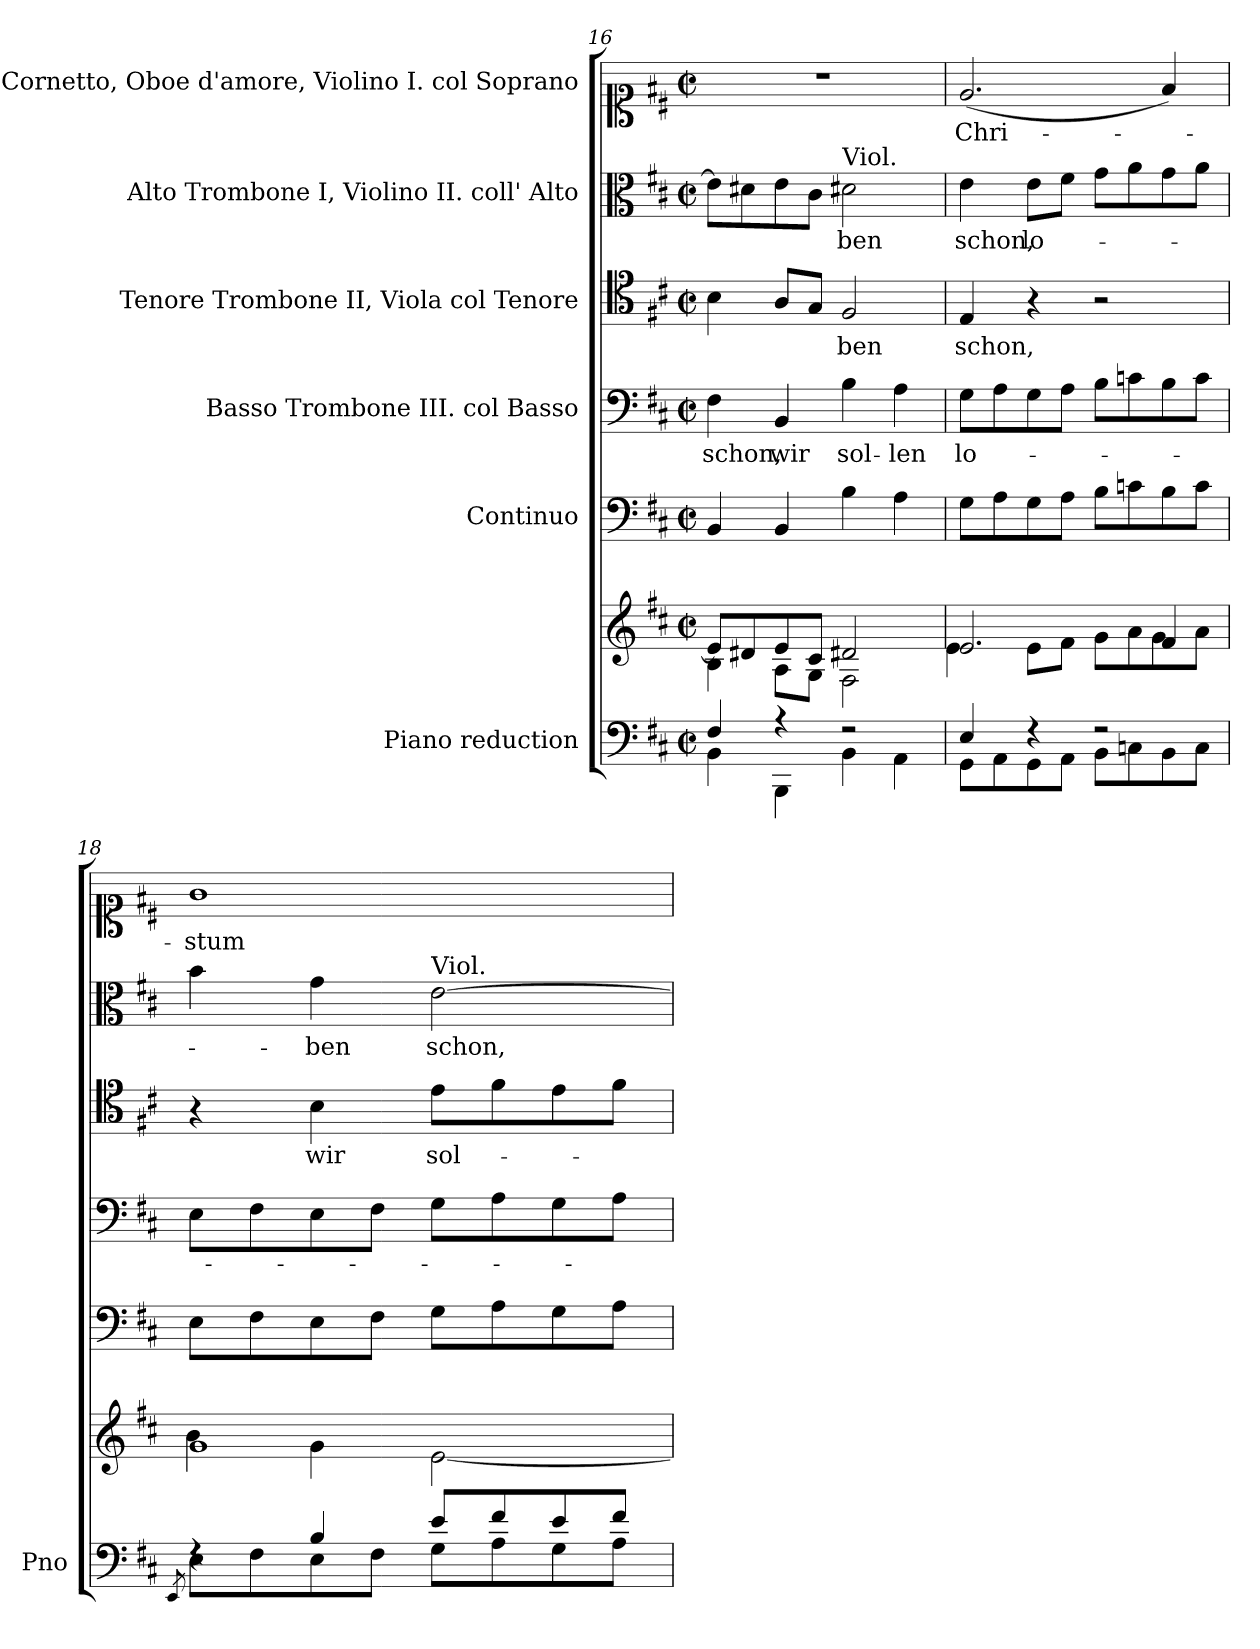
**kern	**kern	**kern	**kern	**text	**kern	**text	**kern	**text	**kern	**text
*part6	*part6	*part5	*part4	*part4	*part3	*part3	*part2	*part2	*part1	*part1
*staff7	*staff6	*staff5	*staff4	*staff4	*staff3	*staff3	*staff2	*staff2	*staff1	*staff1
*I"Piano reduction	*	*I"Continuo	*I"Basso  Trombone III. col Basso	*	*I"Tenore Trombone II, Viola col Tenore	*	*I"Alto Trombone I, Violino II.  coll' Alto	*	*I"Soprano Cornetto, Oboe d'amore, Violino I. col Soprano	*
*I'Pno	*	*	*	*	*	*	*	*	*	*
*clefF4	*clefG2	*clefF4	*clefF4	*	*clefC4	*	*clefC3	*	*clefC1	*
*k[f#c#]	*k[f#c#]	*k[f#c#]	*k[f#c#]	*	*k[f#c#]	*	*k[f#c#]	*	*k[f#c#]	*
*M2/2	*M2/2	*M2/2	*M2/2	*	*M2/2	*	*M2/2	*	*M2/2	*
*met(c|)	*met(c|)	*met(c|)	*met(c|)	*	*met(c|)	*	*met(c|)	*	*met(c|)	*
=16	=16	=16	=16	=16	=16	=16	=16	=16	=16	=16
*^	*^	*	*	*	*	*	*	*	*	*
!	!	!	!	!	!	!LO:LY:b	!	!	!	!	!	!
4F#/	4BB\	8e/L]	4B\	4BB/	4F#\	schon,	4B\	.	8e\L]	.	1r	.
.	.	8d#X/	.	.	.	.	.	.	8d#X\	.	.	.
!	!	!	!	!	!	!LO:LY:b	!	!	!	!	!	!
4r	4BBB\	8e/	8A\L	4BB/	4BB/	wir	8A/L	.	8e\	.	.	.
.	.	8c#/J	8G\J	.	.	.	8G/J	.	8c#\J	.	.	.
!	!	!	!	!	!	!	!	!	!LO:TX:a:t=Viol.	!	!	!
!	!	!	!	!	!	!LO:LY:b	!	!LO:LY:b	!	!LO:LY:b	!	!
2r	4BB\	2d#X/	2F#\	4B\	4B\	sol-	2F#/	-ben	2d#X\	-ben	.	.
!	!	!	!	!	!	!LO:LY:b	!	!	!	!	!	!
.	4AA\	.	.	4A\	4A\	-len	.	.	.	.	.	.
!!LO:LB:g=z
=17	=17	=17	=17	=17	=17	=17	=17	=17	=17	=17	=17	=17
!	!	!	!	!	!	!LO:LY:b	!	!LO:LY:b	!	!LO:LY:b	!	!LO:LY:b
4E/	8GG\L	2.e/	4e\	8G\L	8G\L	lo-	4E/	schon,	4e\	schon,	(<2.e/	Chri-
.	8AA\	.	.	8A\	8A\	.	.	.	.	.	.	.
!	!	!	!	!	!	!	!	!	!	!LO:LY:b	!	!
4r	8GG\	.	8e\L	8G\	8G\	.	4r	.	8e\L	lo-	.	.
.	8AA\J	.	8f#\J	8A\J	8A\J	.	.	.	8f#\J	.	.	.
2r	8BB\L	.	8g\L	8B\L	8B\L	.	2r	.	8g\L	.	.	.
.	8Cn\	.	8a\	8cn\	8cn\	.	.	.	8a\	.	.	.
.	8BB\	4f#/	8g\	8B\	8B\	.	.	.	8g\	.	4f#/)	.
.	8C\J	.	8a\J	8c\J	8c\J	.	.	.	8a\J	.	.	.
=18	=18	=18	=18	=18	=18	=18	=18	=18	=18	=18	=18	=18
.	8qEE/	.	.	.	.	.	.	.	.	.	.	.
!	!	!	!	!	!	!	!	!	!	!	!	!LO:LY:b
4rF	8E\L	1g	4b\	8E\L	8E\L	.	4r	.	4b\	.	1g	-stum
.	8F#\	.	.	8F#\	8F#\	.	.	.	.	.	.	.
!	!	!	!	!	!	!	!	!LO:LY:b	!	!LO:LY:b	!	!
4B/	8E\	.	4g\	8E\	8E\	.	4B\	wir	4g\	-ben	.	.
.	8F#\J	.	.	8F#\J	8F#\J	.	.	.	.	.	.	.
!	!	!	!	!	!	!	!	!	!LO:TX:a:t=Viol.	!	!	!
!	!	!	!	!	!	!	!	!LO:LY:b	!	!LO:LY:b	!	!
8e/L	8G\L	.	[2e\	8G\L	8G\L	.	8e\L	sol-	[2e\	schon,	.	.
8f#/	8A\	.	.	8A\	8A\	.	8f#\	.	.	.	.	.
8e/	8G\	.	.	8G\	8G\	.	8e\	.	.	.	.	.
8f#/J	8A\J	.	.	8A\J	8A\J	.	8f#\J	.	.	.	.	.
*v	*v	*	*	*	*	*	*	*	*	*	*	*
*	*v	*v	*	*	*	*	*	*	*	*	*
=	=	=	=	=	=	=	=	=	=	=
*-	*-	*-	*-	*-	*-	*-	*-	*-	*-	*-
